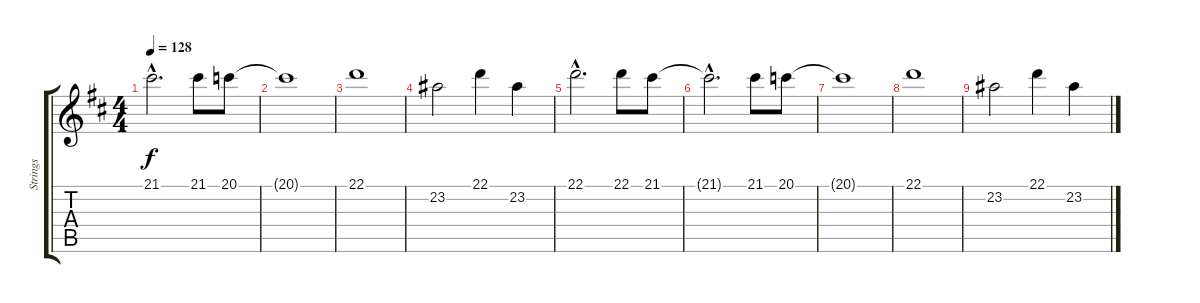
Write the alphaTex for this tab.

\track ("Strings" "Strings") {instrument stringensemble1}
\staff {score tabs}
\tuning (E4 B3 G3 D3 A2 E2) {hide}
\ts (4 4)
\tempo 128
\clef g2
\ks d
21.1{hac t}.2{d dy f} 21.1.8 20.1.8 |
20.1{t}.1 |
22.1.1 |
23.2.2 22.1.4 23.2.4 |
22.1{hac}.2{d} 22.1.8 21.1.8 |
21.1{hac t}.2{d} 21.1.8 20.1.8 |
20.1{t}.1 |
22.1.1 |
23.2.2 22.1.4 23.2.4
